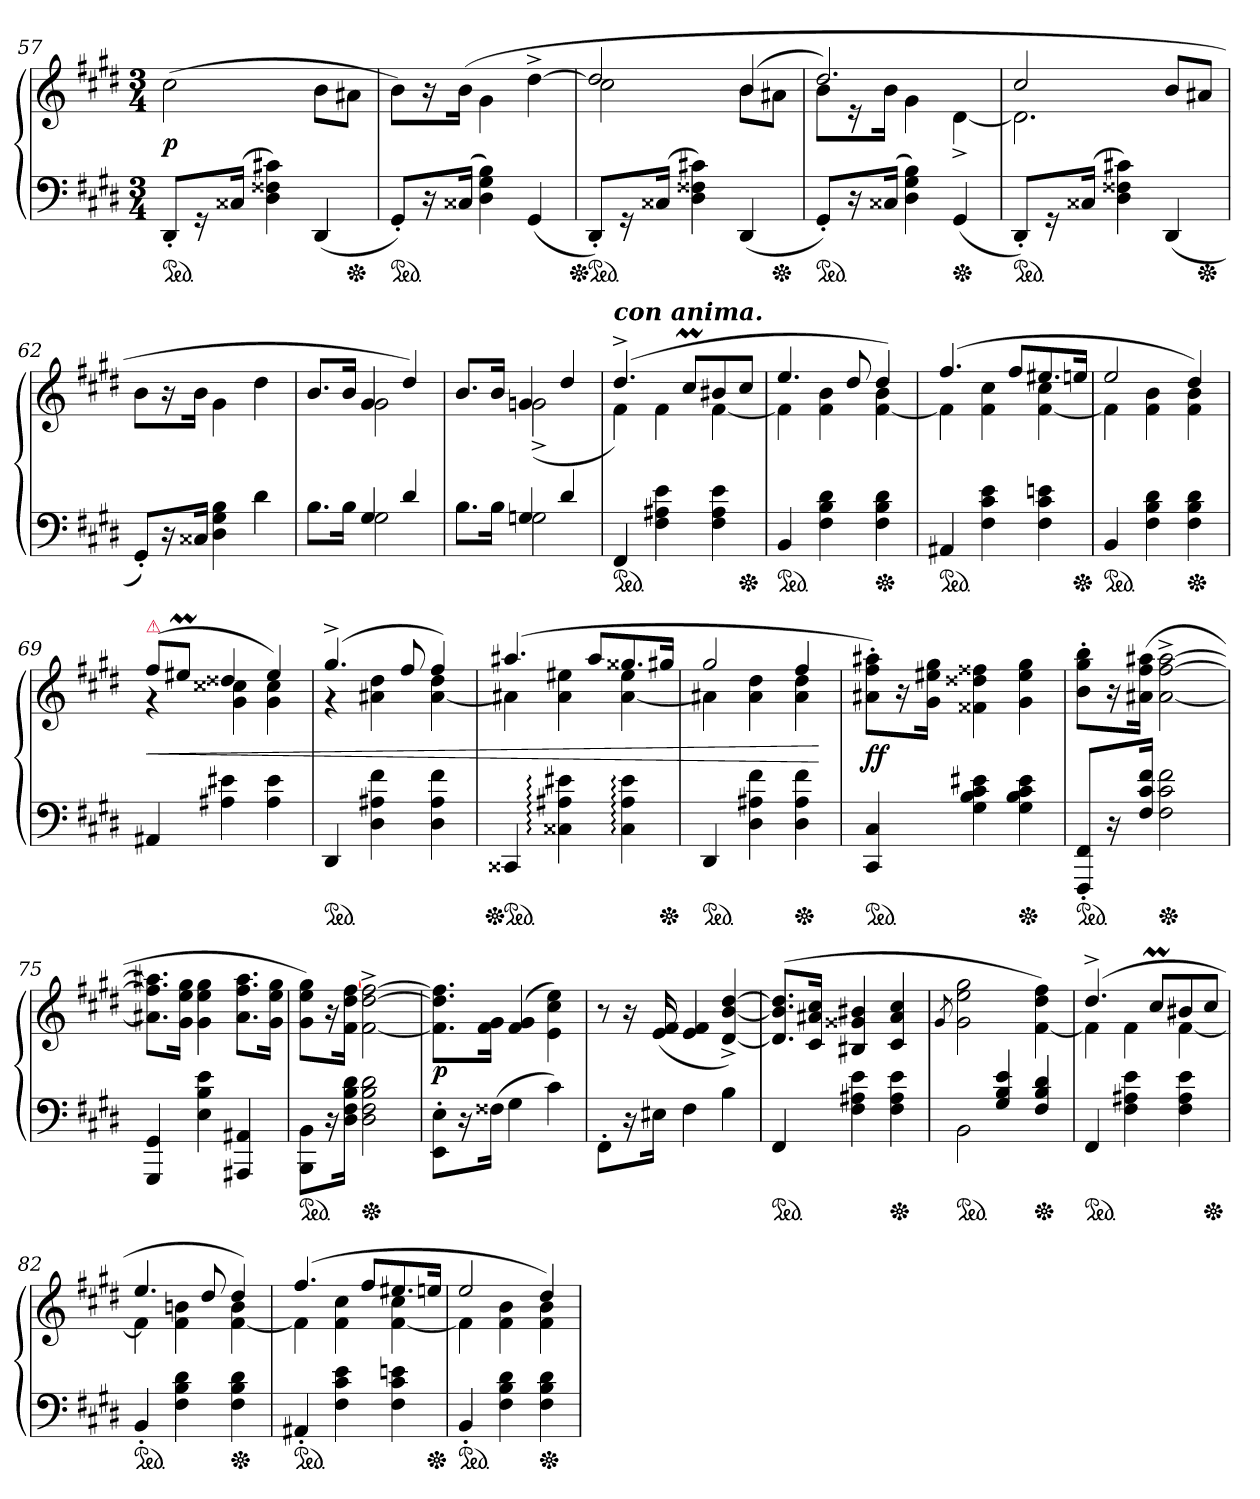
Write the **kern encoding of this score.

**kern	**kern	**dynam
*part1	*part1	*part1
*staff2	*staff1	*staff1/2
*clefF4	*clefG2	*
*k[f#c#g#d#]	*k[f#c#g#d#]	*
*c#:	*c#:	*
*M3/4	*M3/4	*
*ped	*	*
=57	=57	=57
8DD#'<L	(>2cc#\	p
16r	.	.
(<16C##XJk	.	.
4D# 4F##X 4c#X)	.	.
(4DD#	8b\L	.
*Xped	*	*
.	8a#XJ	.
=58	=58	=58
*ped	*	*
8GG#'<L)	8bL)	.
16r	16r	.
(<16C##XJk	(>16bJk	.
4D# 4G# 4B)	4g#\	.
(4GG#	[4dd#^	.
=59	=59	=59
!	!LO:N:vis=2.	!
*	*^	*
*Xped	*	*	*
*ped	*	*	*
8DD#'<L)	2dd#]	2cc#	.
16r	.	.	.
(<16C##XJk	.	.	.
4D# 4F##X 4c#X)	.	.	.
(4DD#	(>4b	8bL	.
*Xped	*	*	*
.	.	8a#XJ	.
=60	=60	=60	=60
*ped	*	*	*
8GG#'<L)	2.dd#)	8bL	.
16r	.	16r	.
(<16C##XJk	.	16bJk	.
4D# 4G# 4B)	.	4g#	.
*Xped	*	*	*
(4GG#	.	[4d#^>	.
=61	=61	=61	=61
*ped	*	*	*
8DD#'<L)	2cc#	2.d#]	.
16r	.	.	.
(<16C##XJk	.	.	.
4D# 4F##X 4c#X)	.	.	.
(<4DD#	8bL	.	.
*Xped	*	*	*
.	8a#XJ	.	.
*	*v	*v	*
=62	=62	=62
8GG#'<L)	8b\L	.
16r	16r	.
16C##XJk	16b\Jk	.
4D# 4G# 4B	4g#\	.
4d#	4dd#\	.
=63	=63	=63
*^	*^	*
4ryy	8.BL	8.b/L	4ryy	.
.	16BJk	16b/Jk	.	.
4G#	2G#	4g#	2g#	.
4d#	.	4dd#)	.	.
=64	=64	=64	=64	=64
4ryy	8.BL	8.b/L	4ryy	.
.	16BJk	16bJk	.	.
4Gn	2G	4gn	(2g^	.
4d#	.	4dd#	.	.
*v	*v	*	*	*
=65	=65	=65	=65
!	!LO:TX:a:Bi:t=con anima.	!	!
*ped	*	*	*
4FF#	(4.dd#^	4f#)	.
4F# 4A#X 4e	.	4f#	.
.	8cc#ML	.	.
4F# 4A# 4e	8b#X	[4f#	.
*Xped	*	*	*
.	8cc#J	.	.
=66	=66	=66	=66
*ped	*	*	*
4BB	4.ee	4f#]	.
4F# 4B 4d#	.	4f# 4b	.
.	8dd#	.	.
*Xped	*	*	*
4F# 4B 4d#	4dd#)	[4f# 4b	.
=67	=67	=67	=67
*ped	*	*	*
4AA#X	(4.ff#	4f#]	.
4F# 4c# 4e	.	4f# 4cc#	.
.	8ff#L	.	.
4F# 4c# 4en	8.ee#X	[4f# 4cc#	.
*Xped	*	*	*
.	16eenJk	.	.
=68	=68	=68	=68
*ped	*	*	*
4BB	2ee	4f#]	.
4F# 4B 4d#	.	4f# 4b	.
*Xped	*	*	*
4F# 4B 4d#	4dd#)	4f# 4b	.
=69	=69	=69	=69
!	!LO:TX:a:color=crimson:t=⚠	!	!
4AA#X	(8ff#L	4r	<
.	8ee#XmJ	.	.
4A#X 4e#X	4dd##X	4g# 4cc##X	.
4A# 4e#	4ee#)	4g# 4cc##	.
=70	=70	=70	=70
*ped	*	*	*
4DD#	(4.gg#^	4r	.
4D# 4A#X 4f#	.	4a#X 4dd#	.
.	8ff#	.	.
4D# 4A# 4f#	4ff#)	[4a# 4dd#	.
=71	=71	=71	=71
*Xped	*	*	*
*ped	*	*	*
4CC##X	(4.aa#X	4a#X]	.
4C##X: 4A#X: 4e#X:	.	4a# 4ee#X	.
.	8aa#L	.	.
4C##: 4A#: 4e#:	8.gg##X	[4a# 4ee#	.
*Xped	*	*	*
.	16gg#XJk	.	.
=72	=72	=72	=72
*ped	*	*	*
4DD#	2gg#	4a#X]	.
4D# 4A#X 4f#	.	4a# 4dd#	.
*Xped	*	*	*
4D# 4A# 4f#	4ff#	4a# 4dd#	.
*	*v	*v	*
.	.	[
=73	=73	=73
*ped	*	*
4CC# 4C#	8a#X'> 8ff#'> 8aa#X'>L)	ff
.	16r	.
.	16g# 16ee#X 16gg#Jk	.
4G# 4B 4c# 4e#X	4f##X 4dd##X 4ff##X	.
*Xped	*	*
4G# 4B 4c# 4e#	4g# 4ee# 4gg#	.
=74	=74	=74
!LO:TX:b:color=crimson:t=⚠	!	!
*ped	*	*
8FFF#'</ 8FF#'</L	8b'> 8gg#'> 8bb'>L	.
16r	16r	.
16F#\ 16c#\ 16f#\Jk	(16a#X 16ff# 16aa#XJk	.
*Xped	*	*
2F# 2c# 2f#	[2a#^< [2ff#^< [2aa#^<	.
=75	=75	=75
4GGG# 4GG#	8.a#X] 8.ff#] 8.aa#X]L	.
.	16g# 16ee 16gg#Jk	.
4E 4B 4e	4g# 4ee 4gg#	.
4AAA#X 4AA#X	8.a# 8.ff# 8.aa#L	.
.	16g# 16ee 16gg#Jk	.
=76	=76	=76
*ped	*	*
8BBB\ 8BB\L	8g# 8ee 8gg#L)	.
16r	16r	.
16D# 16F# 16B 16d#Jk	16f# 16dd# [16ff#Jk	.
*Xped	*	*
2D# 2F# 2B 2d#	[2f#^< [2dd#^< [2ff#^<	.
=77	=77	=77
8EE'>\ 8E'>\L	8.f#]\ 8.dd#]\ 8.ff#]\L	p
16r	.	.
(16F##XJk	16f# 16g#Jk	.
4G#	(>4f# 4g#	.
4c#)	4e\ 4cc#\ 4ee\)	.
=78	=78	=78
8FF#'>\L	8r	.
16r	16r	.
16E#X\Jk	(<16e 16f#	.
4F#	4e 4f#	.
4B	[4d#^< [4b^< [4dd#^<)	.
=79	=79	=79
*ped	*	*
4FF#	(>8.d#] 8.b] 8.dd#]L	.
.	16c# 16a#X 16cc#Jk	.
4F# 4A#X 4e	4B#X 4g##X 4b#X	.
*Xped	*	*
4F# 4A# 4e	4c# 4a# 4cc#	.
=80	=80	=80
.	8qg#/	.
*^	*	*
*ped	*	*	*
4ryy	2BB\	2g# 2ee 2gg#	.
4G# 4B 4e	.	.	.
*Xped	*	*	*
4F#/ 4B/ 4d#/	4ryy	[4f# 4dd# 4ff#)	.
*v	*v	*	*
=81	=81	=81
*	*^	*
*ped	*	*	*
4FF#	(4.dd#^>	4f#]	.
4F# 4A#X 4e	.	4f#	.
.	8cc#ML	.	.
4F# 4A# 4e	8b#X	[4f#	.
*Xped	*	*	*
.	8cc#J	.	.
=82	=82	=82	=82
*ped	*	*	*
4BB'<	4.ee	4f#]	.
4F# 4B 4d#	.	4f# 4bn	.
.	8dd#	.	.
*Xped	*	*	*
4F# 4B 4d#	4dd#)	[4f# 4b	.
=83	=83	=83	=83
*ped	*	*	*
4AA#X'<	(4.ff#	4f#]	.
4F# 4c# 4e	.	4f# 4cc#	.
.	8ff#L	.	.
4F# 4c# 4en	8.ee#X	[4f# 4cc#	.
*Xped	*	*	*
.	16eenJk	.	.
=84	=84	=84	=84
*ped	*	*	*
4BB'<	2ee	4f#]	.
4F# 4B 4d#	.	4f# 4b	.
*Xped	*	*	*
4F# 4B 4d#	4dd#)	4f# 4b	.
*	*v	*v	*
=	=	=
*-	*-	*-
